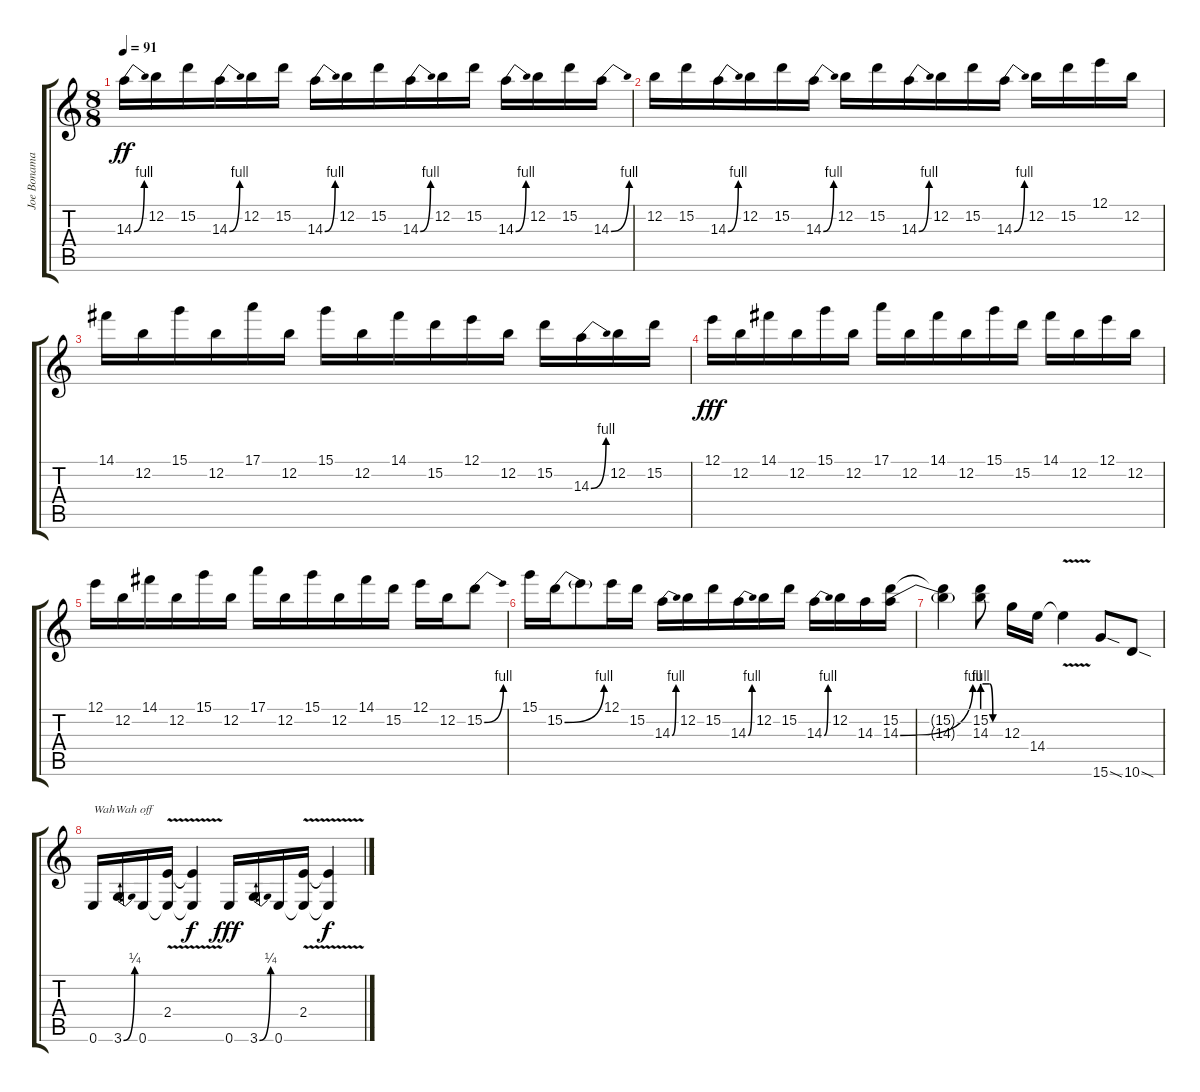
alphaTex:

\track ("Joe Bonamassa Guitar" "Joe Bonama") {instrument overdrivenguitar}
\staff {score tabs}
\tuning (E4 B3 G3 D3 A2 E2) {hide}
\ts (8 8)
\tempo 91
\clef g2
\ks c
14.3{be (bend 0 0 60 4)}.16{dy ff} 12.2.16 15.2.16 14.3{be (bend 0 0 60 4)}.16 12.2.16 15.2.16 14.3{be (bend 0 0 60 4)}.16 12.2.16 15.2.16 14.3{be (bend 0 0 60 4)}.16 12.2.16 15.2.16 14.3{be (bend 0 0 60 4)}.16 12.2.16 15.2.16 14.3{be (bend 0 0 60 4)}.16 |
12.2.16 15.2.16 14.3{be (bend 0 0 60 4)}.16 12.2.16 15.2.16 14.3{be (bend 0 0 60 4)}.16 12.2.16 15.2.16 14.3{be (bend 0 0 60 4)}.16 12.2.16 15.2.16 14.3{be (bend 0 0 60 4)}.16 12.2.16 15.2.16 12.1.16 12.2.16 |
14.1.16 12.2.16 15.1.16 12.2.16 17.1.16 12.2.16 15.1.16 12.2.16 14.1.16 15.2.16 12.1.16 12.2.16 15.2.16 14.3{be (bend 0 0 60 4)}.16 12.2.16 15.2.16 |
12.1.16{dy fff} 12.2.16 14.1.16 12.2.16 15.1.16 12.2.16 17.1.16 12.2.16 14.1.16 12.2.16 15.1.16 15.2.16 14.1.16 12.2.16 12.1.16 12.2.16 |
12.1.16 12.2.16 14.1.16 12.2.16 15.1.16 12.2.16 17.1.16 12.2.16 15.1.16 12.2.16 14.1.16 15.2.16 12.1.16 12.2.16 15.2{be (bend 0 0 60 4)}.8 |
15.1.16 15.2{be (bend 0 0 60 4)}.16 15.2{t}.8 12.1.16 15.2.16 14.3{be (bend 0 0 60 4)}.16 12.2.16 15.2.16 14.3{be (bend 0 0 60 4)}.16 12.2.16 15.2.16 14.3{be (bend 0 0 60 4)}.16 12.2.16 14.3.16 (15.2 14.3{be (bend 0 0 60 4)}).16 |
(15.2{t} 14.3{t}).4 (15.2 14.3{be (custom 0 4 24 4 35 0 60 0)}).8 12.3.16 14.4.16 14.4{v t}.4 15.6{sod}.8 10.6{sod}.8 |
0.6.16{txt "WahWah off" volume 16} 3.6{be (bend 0 0 60 1)}.16 0.6.16 (2.4{v} 0.6{t}).16 (2.4{t} 0.6{t}).4{dy f} 0.6.16{dy fff} 3.6{be (bend 0 0 60 1)}.16 0.6.16 (2.4{v} 0.6{t}).16 (2.4{t} 0.6{t}).4{dy f}
